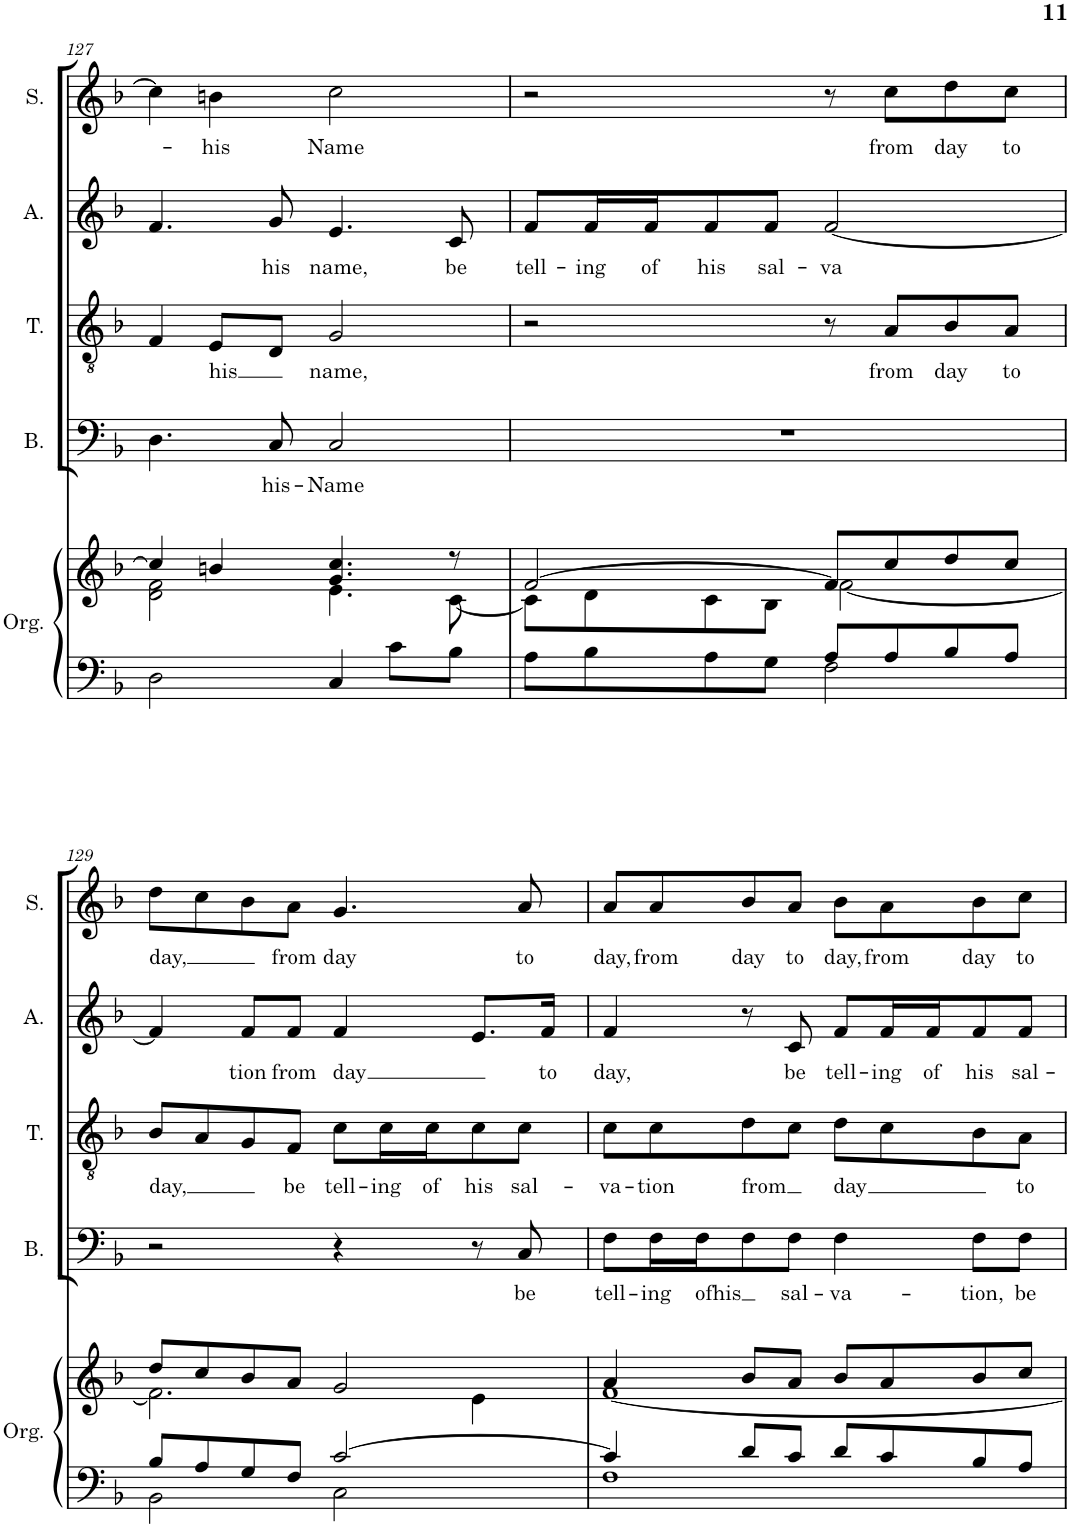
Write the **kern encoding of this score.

**kern	**kern	**kern	**text	**kern	**text	**kern	**text	**kern	**text
*part5	*part5	*part4	*part4	*part3	*part3	*part2	*part2	*part1	*part1
*staff6	*staff5	*staff4	*staff4	*staff3	*staff3	*staff2	*staff2	*staff1	*staff1
*I"Organ	*	*I"Bass	*	*I"Tenor	*	*I"Alto	*	*I"Soprano	*
*I'Org.	*	*I'B.	*	*I'T.	*	*I'A.	*	*I'S.	*
!!LO:PB:g=z
*clefF4	*clefG2	*clefF4	*	*clefGv2	*	*clefG2	*	*clefG2	*
*	*	*	*	*	*	*Trd1c2	*	*	*
*k[b-]	*k[b-]	*k[b-]	*	*k[b-]	*	*k[b-]	*	*k[b-]	*
*M2/2	*M2/2	*M2/2	*	*M2/2	*	*M2/2	*	*M2/2	*
*met(c|)	*met(c|)	*met(c|)	*	*met(c|)	*	*met(c|)	*	*met(c|)	*
=127	=127	=127	=127	=127	=127	=127	=127	=127	=127
*	*^	*	*	*	*	*	*	*	*
2D\	4cc/]	2d\ 2f\	4.D\	.	4F/	.	4.f/	.	4cc\]	.
!	!	!	!	!	!	!LO:LY:b	!	!	!	!LO:LY:b
.	4bn/	.	.	.	8E/L	his	.	.	4bn\	-his
!	!	!	!	!LO:LY:b	!	!	!	!LO:LY:b	!	!
.	.	.	8C/	his-	8D/J	.	8g/	his	.	.
!	!	!	!	!LO:LY:b	!	!LO:LY:b	!	!LO:LY:b	!	!LO:LY:b
4C/	4.g/ 4.cc/	4.e\	2C/	-Name	2G/	name,	4.e/	name,	2cc\	Name
8c\L	.	.	.	.	.	.	.	.	.	.
!	!	!	!	!	!	!	!	!LO:LY:b	!	!
8B-\J	8r	[8c\	.	.	.	.	8c/	be	.	.
=128	=128	=128	=128	=128	=128	=128	=128	=128	=128	=128
*^	*	*	*	*	*	*	*	*	*	*
!	!	!	!	!	!	!	!	!	!LO:LY:b	!	!
8A\L	2ryy	[2f/	8c\L]	1r	.	2r	.	8f/L	tell-	2r	.
!	!	!	!	!	!	!	!	!	!LO:LY:b	!	!
8B-\	.	.	8d\	.	.	.	.	16f/L	-ing	.	.
!	!	!	!	!	!	!	!	!	!LO:LY:b	!	!
.	.	.	.	.	.	.	.	16f/J	of	.	.
!	!	!	!	!	!	!	!	!	!LO:LY:b	!	!
8A\	.	.	8c\	.	.	.	.	8f/	his	.	.
!	!	!	!	!	!	!	!	!	!LO:LY:b	!	!
8G\J	.	.	8B-\J	.	.	.	.	8f/J	sal-	.	.
!	!	!	!	!	!	!	!	!	!LO:LY:b	!	!
8A/L	2F\	8f/L]	[2f\	.	.	8r	.	[2f/	-va	8r	.
!	!	!	!	!	!	!	!LO:LY:b	!	!	!	!LO:LY:b
8A/	.	8cc/	.	.	.	8A/L	from	.	.	8cc\L	from
!	!	!	!	!	!	!	!LO:LY:b	!	!	!	!LO:LY:b
8B-/	.	8dd/	.	.	.	8B-/	day	.	.	8dd\	day
!	!	!	!	!	!	!	!LO:LY:b	!	!	!	!LO:LY:b
8A/J	.	8cc/J	.	.	.	8A/J	to	.	.	8cc\J	to
!!LO:LB:g=z
=129	=129	=129	=129	=129	=129	=129	=129	=129	=129	=129	=129
!	!	!	!	!	!	!	!LO:LY:b	!	!	!	!LO:LY:b
8B-/L	2BB-\	8dd/L	2.f\]	2r	.	8B-/L	day,	4f/]	.	8dd\L	day,
8A/	.	8cc/	.	.	.	8A/	.	.	.	8cc\	.
!	!	!	!	!	!	!	!	!	!LO:LY:b	!	!
8G/	.	8b-/	.	.	.	8G/	.	8f/L	-tion	8b-\	.
!	!	!	!	!	!	!	!LO:LY:b	!	!LO:LY:b	!	!LO:LY:b
8F/J	.	8a/J	.	.	.	8F/J	be	8f/J	from	8a\J	from
!	!	!	!	!	!	!	!LO:LY:b	!	!LO:LY:b	!	!LO:LY:b
[2c/	2C\	2g/	.	4r	.	8c\L	tell-	4f/	day	4.g/	day
!	!	!	!	!	!	!	!LO:LY:b	!	!	!	!
.	.	.	.	.	.	16c\L	-ing	.	.	.	.
!	!	!	!	!	!	!	!LO:LY:b	!	!	!	!
.	.	.	.	.	.	16c\J	of	.	.	.	.
!	!	!	!	!	!	!	!LO:LY:b	!	!	!	!
.	.	.	4e\	8r	.	8c\	his	8.e/L	.	.	.
!	!	!	!	!	!LO:LY:b	!	!LO:LY:b	!	!	!	!LO:LY:b
.	.	.	.	8C/	be	8c\J	sal-	.	.	8a/	to
!	!	!	!	!	!	!	!	!	!LO:LY:b	!	!
.	.	.	.	.	.	.	.	16f/Jk	to	.	.
=130	=130	=130	=130	=130	=130	=130	=130	=130	=130	=130	=130
!	!	!	!	!	!LO:LY:b	!	!LO:LY:b	!	!LO:LY:b	!	!LO:LY:b
4c/]	1F	4a/	[1f	8F\L	tell-	8c\L	-va-	4f/	day,	8a/L	day,
!	!	!	!	!	!LO:LY:b	!	!LO:LY:b	!	!	!	!LO:LY:b
.	.	.	.	16F\L	-ing	8c\	-tion	.	.	8a/	from
!	!	!	!	!	!LO:LY:b	!	!	!	!	!	!
.	.	.	.	16F\J	ofhis	.	.	.	.	.	.
!	!	!	!	!	!	!	!LO:LY:b	!	!	!	!LO:LY:b
8d/L	.	8b-/L	.	8F\	.	8d\	from	8r	.	8b-/	day
!	!	!	!	!	!LO:LY:b	!	!	!	!LO:LY:b	!	!LO:LY:b
8c/J	.	8a/J	.	8F\J	sal-	8c\J	.	8c/	be	8a/J	to
!	!	!	!	!	!LO:LY:b	!	!LO:LY:b	!	!LO:LY:b	!	!LO:LY:b
8d/L	.	8b-/L	.	4F\	-va-	8d\L	day	8f/L	tell-	8b-\L	day,
!	!	!	!	!	!	!	!	!	!LO:LY:b	!	!LO:LY:b
8c/	.	8a/	.	.	.	8c\	.	16f/L	-ing	8a\	from
!	!	!	!	!	!	!	!	!	!LO:LY:b	!	!
.	.	.	.	.	.	.	.	16f/J	of	.	.
!	!	!	!	!	!LO:LY:b	!	!	!	!LO:LY:b	!	!LO:LY:b
8B-/	.	8b-/	.	8F\L	-tion,	8B-\	.	8f/	his	8b-\	day
!	!	!	!	!	!LO:LY:b	!	!LO:LY:b	!	!LO:LY:b	!	!LO:LY:b
8A/J	.	8cc/J	.	8F\J	be	8A\J	to	8f/J	sal-	8cc\J	to
*v	*v	*	*	*	*	*	*	*	*	*	*
*	*v	*v	*	*	*	*	*	*	*	*
=	=	=	=	=	=	=	=	=	=
*-	*-	*-	*-	*-	*-	*-	*-	*-	*-
